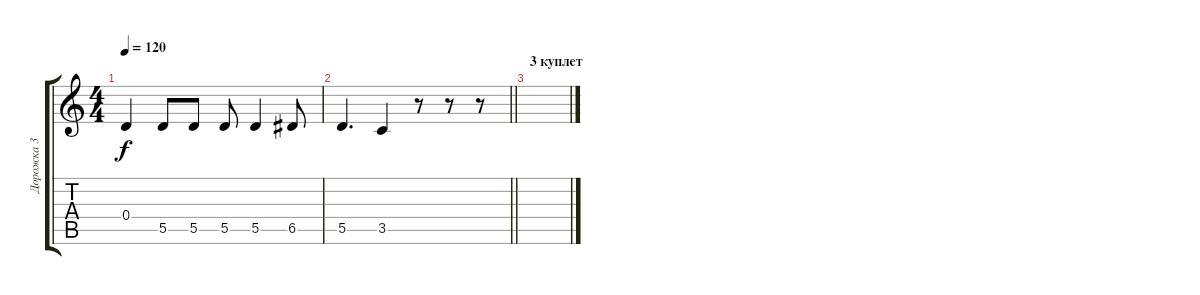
\track ("Дорожка 3" "Дорожка 3") {instrument banjo}
\staff {score tabs}
\tuning (E4 B3 G3 D3 A2 E2) {hide}
\displaytranspose 12
\ts (4 4)
\tempo 120
\clef g2
\ks c
0.4.4{dy f} 5.5.8 5.5.8 5.5.8 5.5.4 6.5.8 |
\barLineRight lightlight
5.5.4{d} 3.5.4 r.8 r.8 r.8 |
\section ("" "3 куплет")
